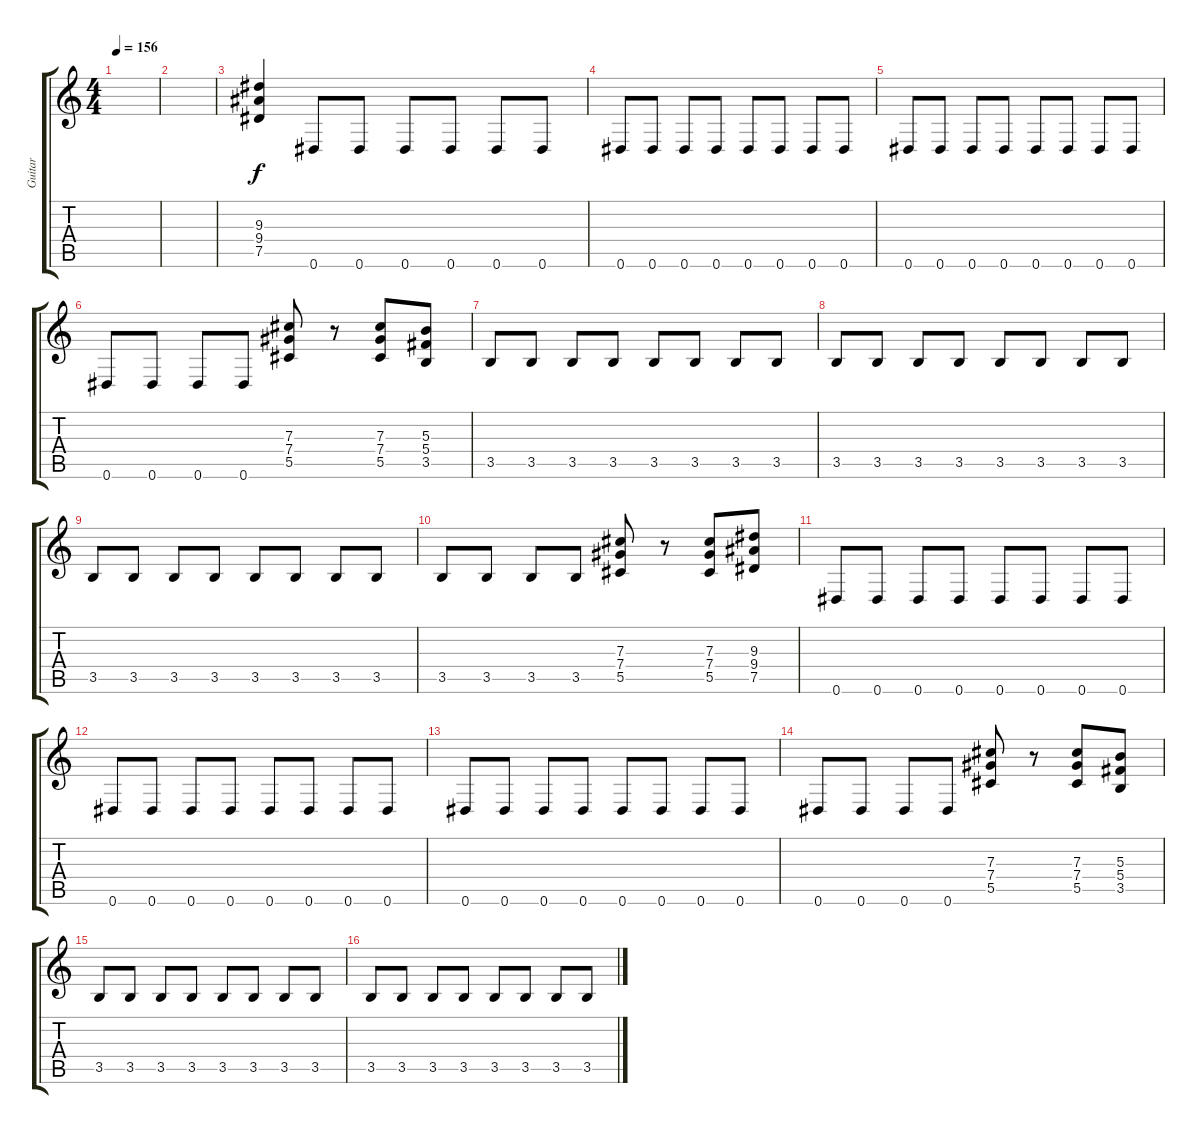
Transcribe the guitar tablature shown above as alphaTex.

\track ("Guitar" "Guitar") {instrument distortionguitar}
\staff {score tabs}
\tuning (Eb4 Bb3 Gb3 Db3 Ab2 Eb2) {hide}
\ts (4 4)
\tempo 156
\clef g2
\ks c
|
|
(9.3 9.4 7.5).4{volume 16} 0.6.8 0.6.8 0.6.8 0.6.8 0.6.8 0.6.8 |
0.6.8 0.6.8 0.6.8 0.6.8 0.6.8 0.6.8 0.6.8 0.6.8 |
0.6.8 0.6.8 0.6.8 0.6.8 0.6.8 0.6.8 0.6.8 0.6.8 |
0.6.8 0.6.8 0.6.8 0.6.8 (7.3 7.4 5.5).8 r.8 (7.3 7.4 5.5).8 (5.3 5.4 3.5).8 |
3.5.8 3.5.8 3.5.8 3.5.8 3.5.8 3.5.8 3.5.8 3.5.8 |
3.5.8 3.5.8 3.5.8 3.5.8 3.5.8 3.5.8 3.5.8 3.5.8 |
3.5.8 3.5.8 3.5.8 3.5.8 3.5.8 3.5.8 3.5.8 3.5.8 |
3.5.8 3.5.8 3.5.8 3.5.8 (7.3 7.4 5.5).8 r.8 (7.3 7.4 5.5).8 (9.3 9.4 7.5).8 |
0.6.8 0.6.8 0.6.8 0.6.8 0.6.8 0.6.8 0.6.8 0.6.8 |
0.6.8 0.6.8 0.6.8 0.6.8 0.6.8 0.6.8 0.6.8 0.6.8 |
0.6.8 0.6.8 0.6.8 0.6.8 0.6.8 0.6.8 0.6.8 0.6.8 |
0.6.8 0.6.8 0.6.8 0.6.8 (7.3 7.4 5.5).8 r.8 (7.3 7.4 5.5).8 (5.3 5.4 3.5).8 |
3.5.8 3.5.8 3.5.8 3.5.8 3.5.8 3.5.8 3.5.8 3.5.8 |
3.5.8 3.5.8 3.5.8 3.5.8 3.5.8 3.5.8 3.5.8 3.5.8
